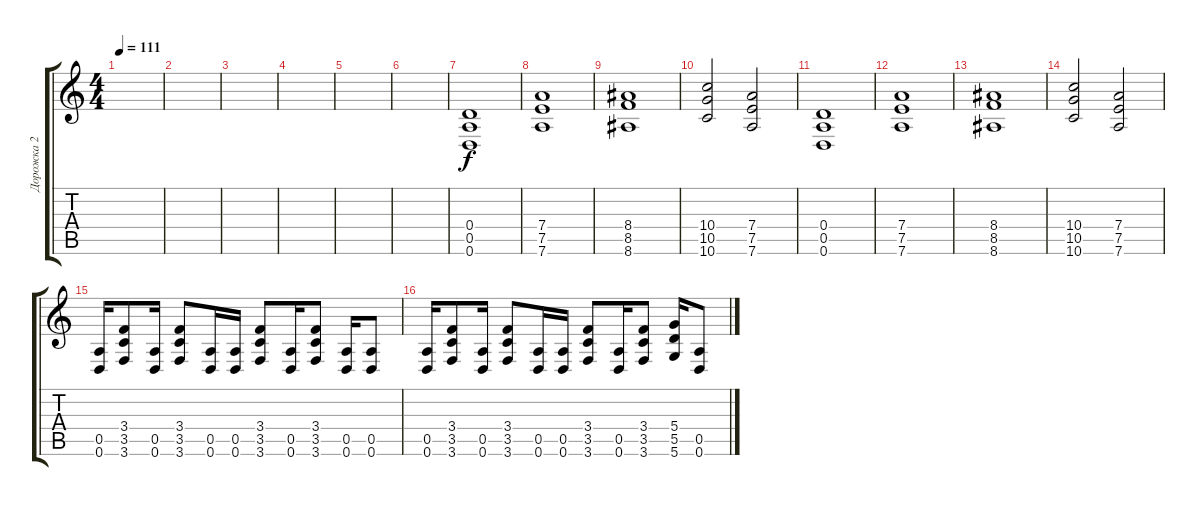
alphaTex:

\track ("Дорожка 2" "Дорожка 2") {instrument overdrivenguitar}
\staff {score tabs}
\tuning (E4 B3 G3 D3 A2 D2) {hide}
\ts (4 4)
\tempo 111
\clef g2
\ks c
|
|
|
|
|
|
(0.4 0.5 0.6).1 |
(7.4 7.5 7.6).1 |
(8.4 8.5 8.6).1 |
(10.4 10.5 10.6).2 (7.4 7.5 7.6).2 |
(0.4 0.5 0.6).1 |
(7.4 7.5 7.6).1 |
(8.4 8.5 8.6).1 |
(10.4 10.5 10.6).2 (7.4 7.5 7.6).2 |
(0.5 0.6).16 (3.4 3.5 3.6).8 (0.5 0.6).16 (3.4 3.5 3.6).8 (0.5 0.6).16 (0.5 0.6).16 (3.4 3.5 3.6).8 (0.5 0.6).16 (3.4 3.5 3.6).8 (0.5 0.6).16 (0.5 0.6).8 |
(0.5 0.6).16 (3.4 3.5 3.6).8 (0.5 0.6).16 (3.4 3.5 3.6).8 (0.5 0.6).16 (0.5 0.6).16 (3.4 3.5 3.6).8 (0.5 0.6).16 (3.4 3.5 3.6).8 (5.4 5.5 5.6).16 (0.5 0.6).8
